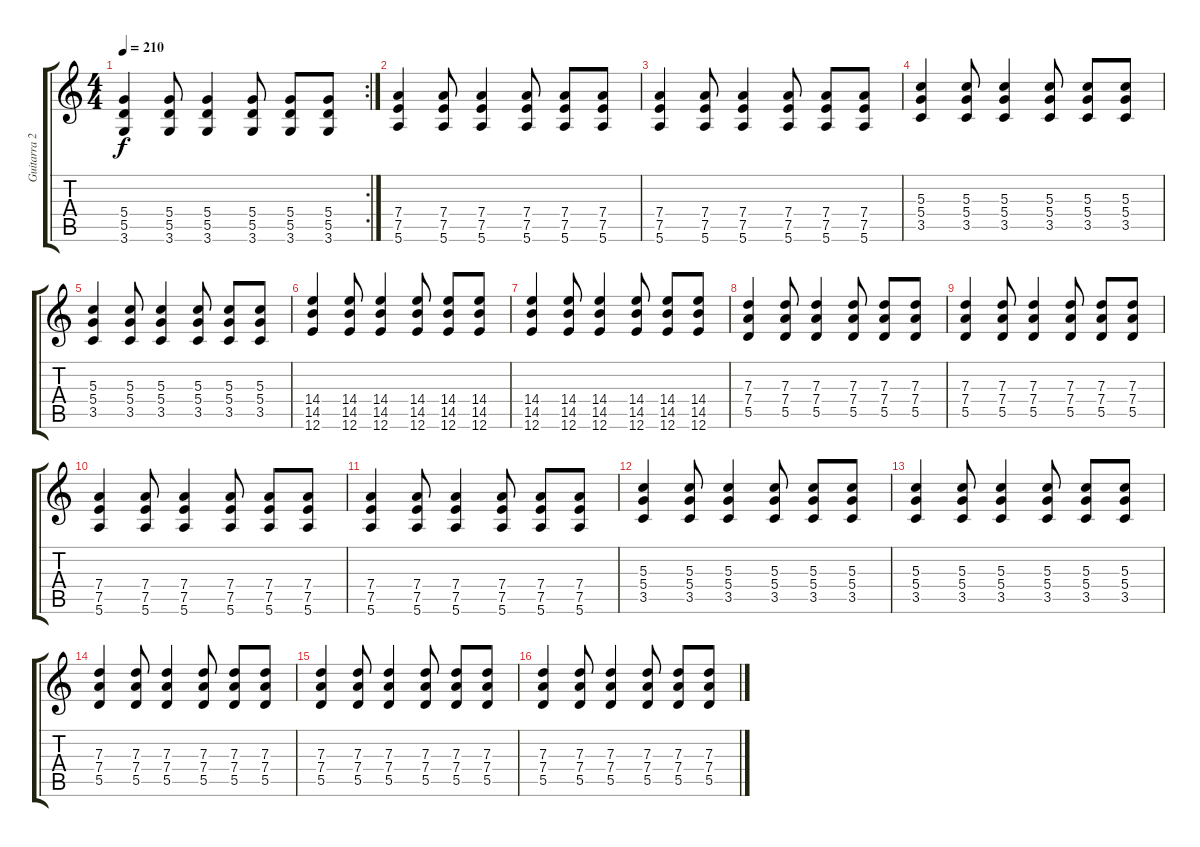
\track ("Guitarra 2" "Guitarra 2") {instrument distortionguitar}
\staff {score tabs}
\tuning (E4 B3 G3 D3 A2 E2) {hide}
\rc 2
\ts (4 4)
\tempo 210
\clef g2
\ks c
(5.4 5.5 3.6).4{dy f} (5.4 5.5 3.6).8 (5.4 5.5 3.6).4 (5.4 5.5 3.6).8 (5.4 5.5 3.6).8 (5.4 5.5 3.6).8 |
(7.4 7.5 5.6).4 (7.4 7.5 5.6).8 (7.4 7.5 5.6).4 (7.4 7.5 5.6).8 (7.4 7.5 5.6).8 (7.4 7.5 5.6).8 |
(7.4 7.5 5.6).4 (7.4 7.5 5.6).8 (7.4 7.5 5.6).4 (7.4 7.5 5.6).8 (7.4 7.5 5.6).8 (7.4 7.5 5.6).8 |
(5.3 5.4 3.5).4 (5.3 5.4 3.5).8 (5.3 5.4 3.5).4 (5.3 5.4 3.5).8 (5.3 5.4 3.5).8 (5.3 5.4 3.5).8 |
(5.3 5.4 3.5).4 (5.3 5.4 3.5).8 (5.3 5.4 3.5).4 (5.3 5.4 3.5).8 (5.3 5.4 3.5).8 (5.3 5.4 3.5).8 |
(14.4 14.5 12.6).4 (14.4 14.5 12.6).8 (14.4 14.5 12.6).4 (14.4 14.5 12.6).8 (14.4 14.5 12.6).8 (14.4 14.5 12.6).8 |
(14.4 14.5 12.6).4 (14.4 14.5 12.6).8 (14.4 14.5 12.6).4 (14.4 14.5 12.6).8 (14.4 14.5 12.6).8 (14.4 14.5 12.6).8 |
(7.3 7.4 5.5).4 (7.3 7.4 5.5).8 (7.3 7.4 5.5).4 (7.3 7.4 5.5).8 (7.3 7.4 5.5).8 (7.3 7.4 5.5).8 |
(7.3 7.4 5.5).4 (7.3 7.4 5.5).8 (7.3 7.4 5.5).4 (7.3 7.4 5.5).8 (7.3 7.4 5.5).8 (7.3 7.4 5.5).8 |
(7.4 7.5 5.6).4 (7.4 7.5 5.6).8 (7.4 7.5 5.6).4 (7.4 7.5 5.6).8 (7.4 7.5 5.6).8 (7.4 7.5 5.6).8 |
(7.4 7.5 5.6).4 (7.4 7.5 5.6).8 (7.4 7.5 5.6).4 (7.4 7.5 5.6).8 (7.4 7.5 5.6).8 (7.4 7.5 5.6).8 |
(5.3 5.4 3.5).4 (5.3 5.4 3.5).8 (5.3 5.4 3.5).4 (5.3 5.4 3.5).8 (5.3 5.4 3.5).8 (5.3 5.4 3.5).8 |
(5.3 5.4 3.5).4 (5.3 5.4 3.5).8 (5.3 5.4 3.5).4 (5.3 5.4 3.5).8 (5.3 5.4 3.5).8 (5.3 5.4 3.5).8 |
(7.3 7.4 5.5).4 (7.3 7.4 5.5).8 (7.3 7.4 5.5).4 (7.3 7.4 5.5).8 (7.3 7.4 5.5).8 (7.3 7.4 5.5).8 |
(7.3 7.4 5.5).4 (7.3 7.4 5.5).8 (7.3 7.4 5.5).4 (7.3 7.4 5.5).8 (7.3 7.4 5.5).8 (7.3 7.4 5.5).8 |
(7.3 7.4 5.5).4 (7.3 7.4 5.5).8 (7.3 7.4 5.5).4 (7.3 7.4 5.5).8 (7.3 7.4 5.5).8 (7.3 7.4 5.5).8
